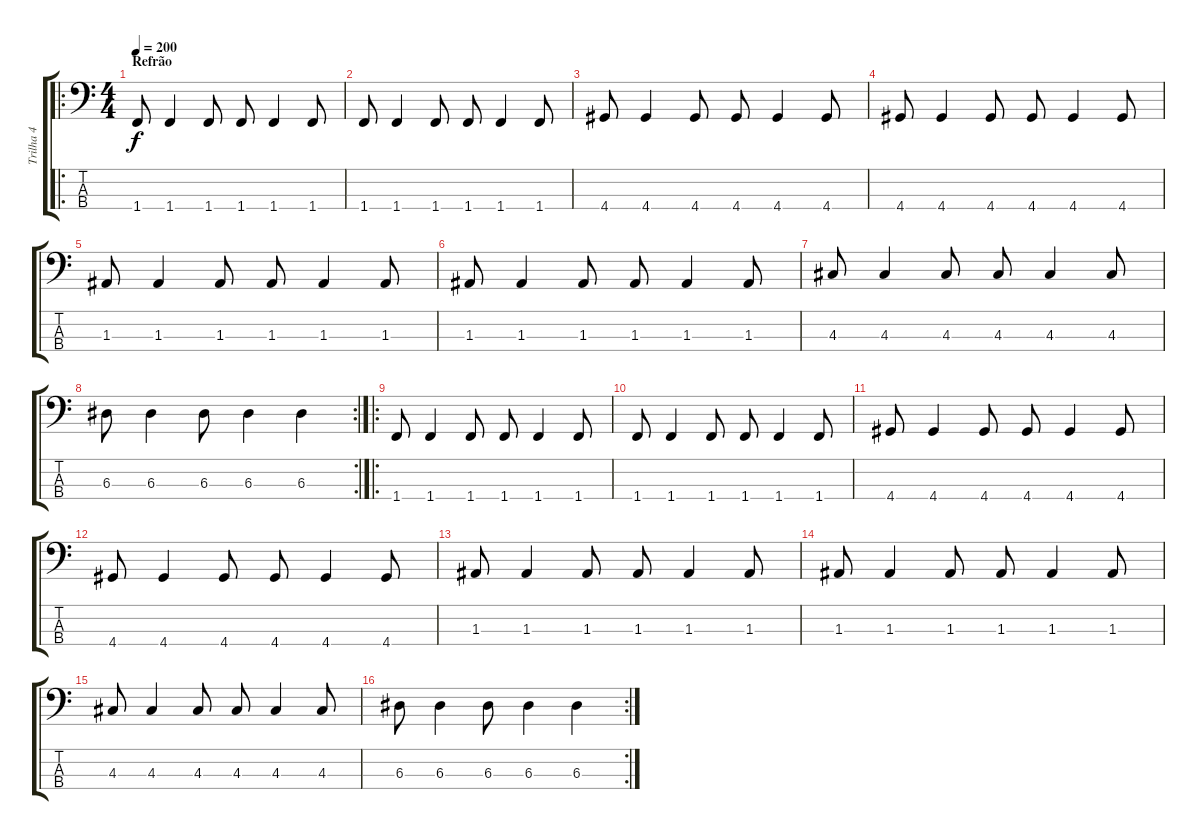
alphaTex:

\track ("Trilha 4" "Trilha 4") {instrument electricbasspick}
\staff {score tabs}
\tuning (G2 D2 A1 E1) {hide}
\ro
\ts (4 4)
\section ("" "Refrão")
\tempo 200
\clef f4
\ks c
1.4.8{dy f} 1.4.4 1.4.8 1.4.8 1.4.4 1.4.8 |
1.4.8 1.4.4 1.4.8 1.4.8 1.4.4 1.4.8 |
4.4.8 4.4.4 4.4.8 4.4.8 4.4.4 4.4.8 |
4.4.8 4.4.4 4.4.8 4.4.8 4.4.4 4.4.8 |
1.3.8 1.3.4 1.3.8 1.3.8 1.3.4 1.3.8 |
1.3.8 1.3.4 1.3.8 1.3.8 1.3.4 1.3.8 |
4.3.8 4.3.4 4.3.8 4.3.8 4.3.4 4.3.8 |
\rc 2
6.3.8 6.3.4 6.3.8 6.3.4 6.3.4 |
\ro
\section ("" "")
1.4.8 1.4.4 1.4.8 1.4.8 1.4.4 1.4.8 |
1.4.8 1.4.4 1.4.8 1.4.8 1.4.4 1.4.8 |
4.4.8 4.4.4 4.4.8 4.4.8 4.4.4 4.4.8 |
4.4.8 4.4.4 4.4.8 4.4.8 4.4.4 4.4.8 |
1.3.8 1.3.4 1.3.8 1.3.8 1.3.4 1.3.8 |
1.3.8 1.3.4 1.3.8 1.3.8 1.3.4 1.3.8 |
4.3.8 4.3.4 4.3.8 4.3.8 4.3.4 4.3.8 |
\rc 2
6.3.8 6.3.4 6.3.8 6.3.4 6.3.4
